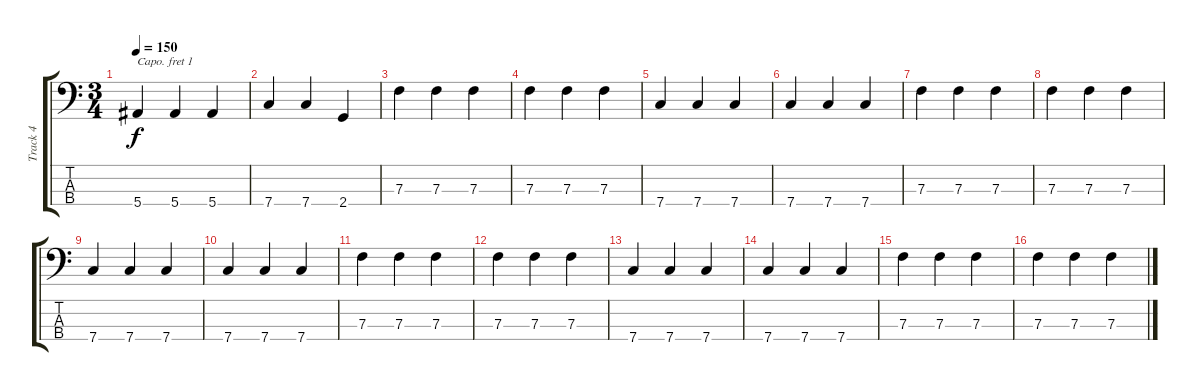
\track ("Track 4" "Track 4") {instrument electricbassfinger}
\staff {score tabs}
\capo 1
\tuning (G2 D2 A1 E1) {hide}
\ts (3 4)
\tempo 150
\clef f4
\ks c
5.4.4{dy f} 5.4.4 5.4.4 |
7.4.4 7.4.4 2.4.4 |
7.3.4 7.3.4 7.3.4 |
7.3.4 7.3.4 7.3.4 |
7.4.4 7.4.4 7.4.4 |
7.4.4 7.4.4 7.4.4 |
7.3.4 7.3.4 7.3.4 |
7.3.4 7.3.4 7.3.4 |
7.4.4 7.4.4 7.4.4 |
7.4.4 7.4.4 7.4.4 |
7.3.4 7.3.4 7.3.4 |
7.3.4 7.3.4 7.3.4 |
7.4.4 7.4.4 7.4.4 |
7.4.4 7.4.4 7.4.4 |
7.3.4 7.3.4 7.3.4 |
7.3.4 7.3.4 7.3.4
